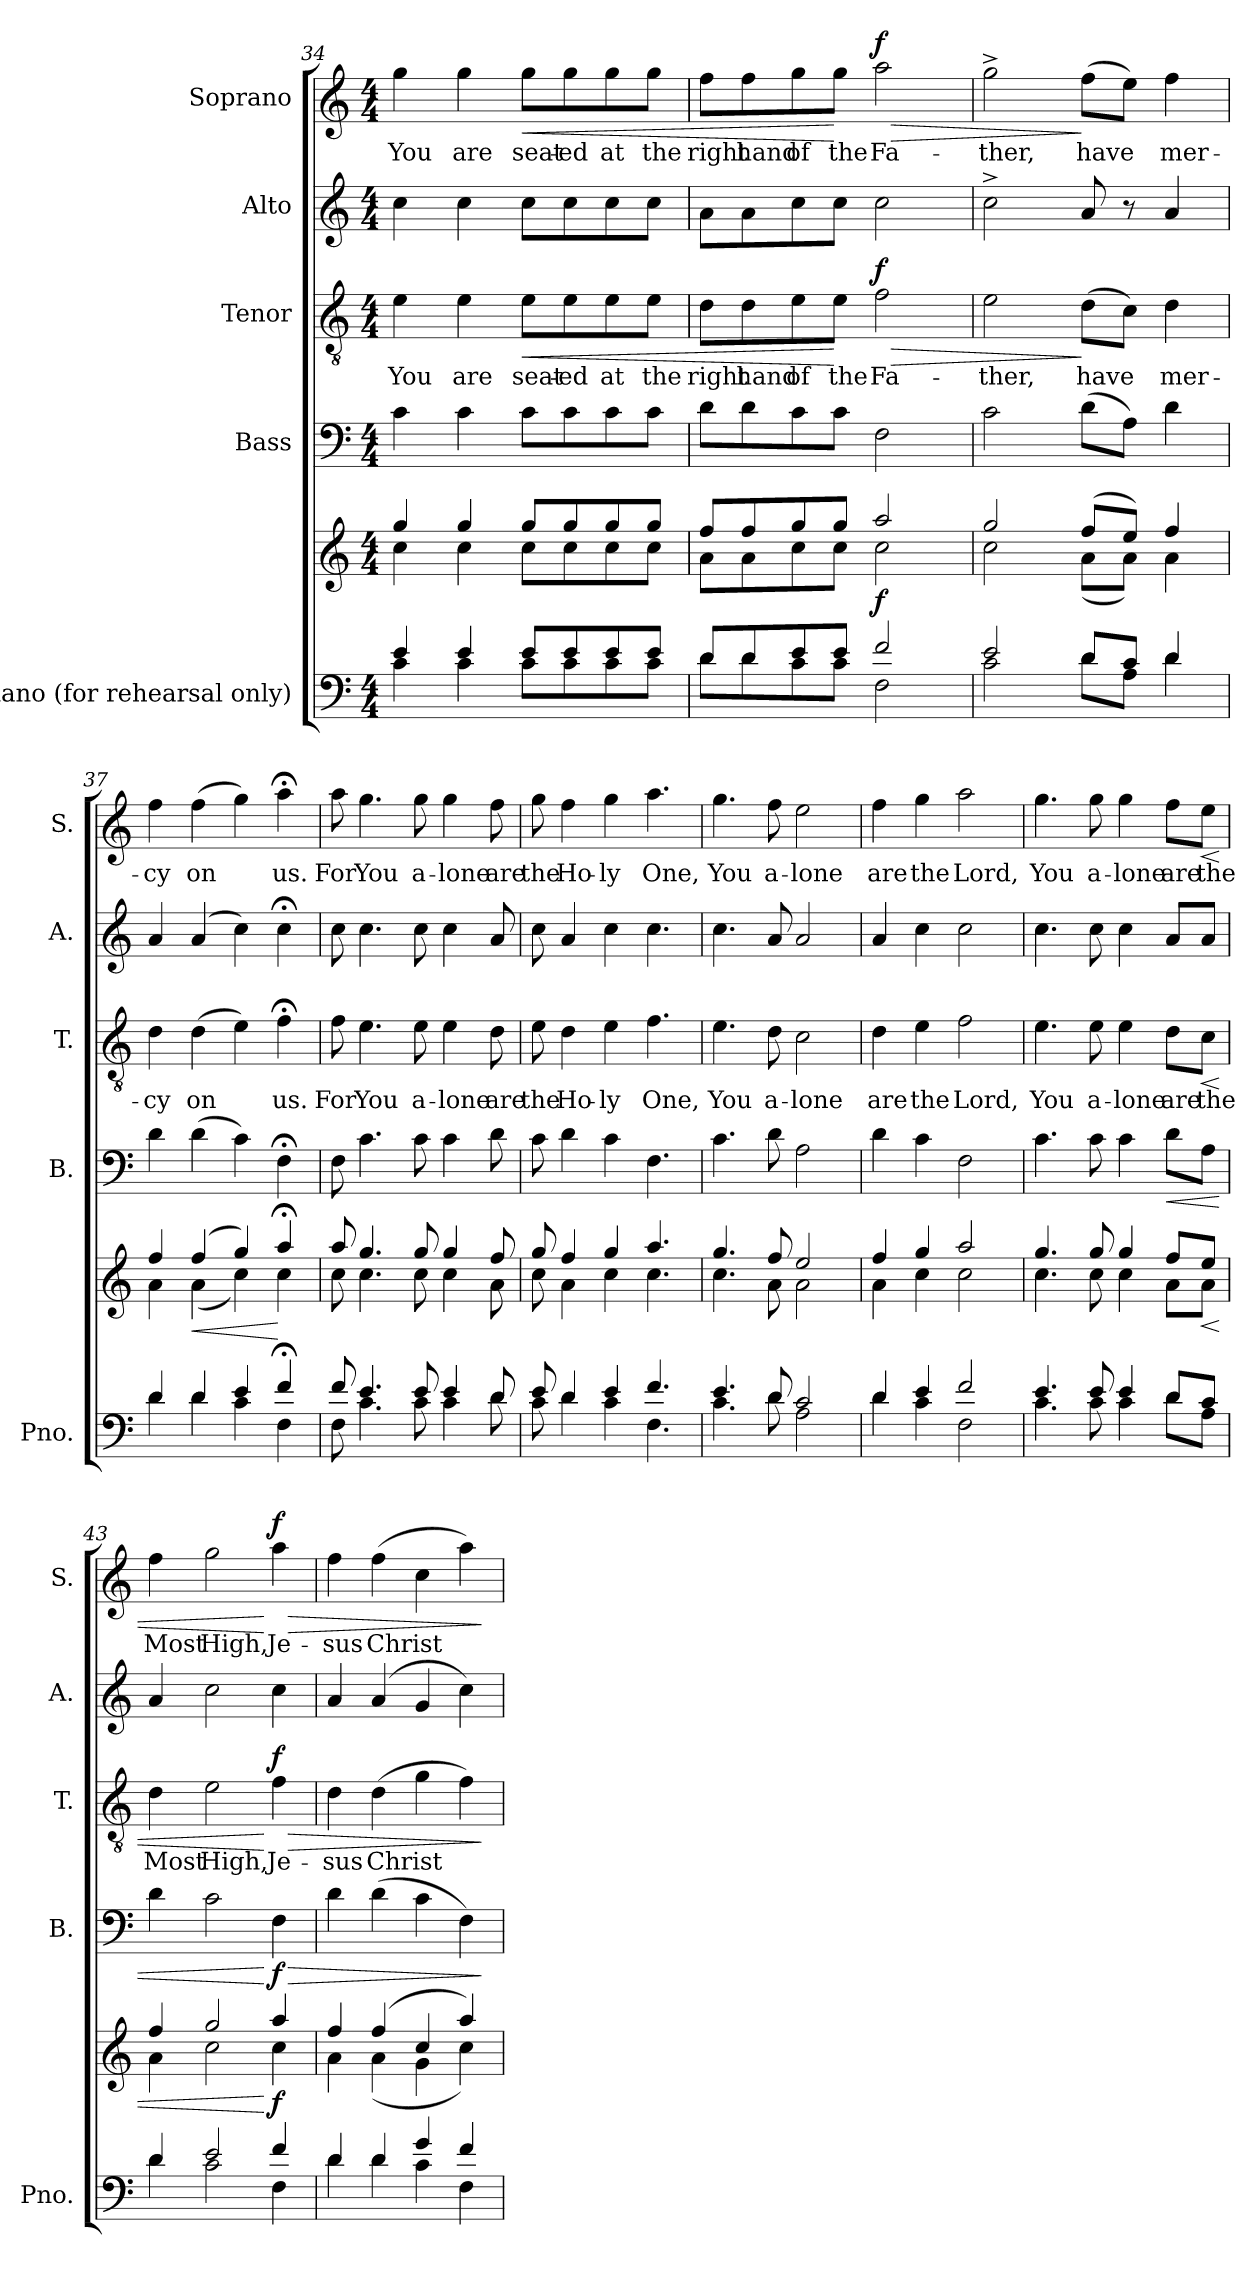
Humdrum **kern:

**kern	**kern	**dynam	**kern	**dynam	**kern	**text	**dynam	**kern	**kern	**text	**dynam
*part5	*part5	*part5	*part4	*part4	*part3	*part3	*part3	*part2	*part1	*part1	*part1
*staff6	*staff5	*staff5/6	*staff4	*staff4	*staff3	*staff3	*staff3	*staff2	*staff1	*staff1	*staff1
*I"Piano (for  rehearsal  only)	*	*	*I"Bass	*	*I"Tenor	*	*	*I"Alto	*I"Soprano	*	*
*I'Pno.	*	*	*I'B.	*	*I'T.	*	*	*I'A.	*I'S.	*	*
*clefF4	*clefG2	*	*clefF4	*	*clefGv2	*	*	*clefG2	*clefG2	*	*
*k[]	*k[]	*	*k[]	*	*k[]	*	*	*k[]	*k[]	*	*
*M4/4	*M4/4	*	*M4/4	*	*M4/4	*	*	*M4/4	*M4/4	*	*
=34	=34	=34	=34	=34	=34	=34	=34	=34	=34	=34	=34
*^	*^	*	*	*	*	*	*	*	*	*	*
!	!	!	!	!	!	!	!	!LO:LY:b	!	!	!	!LO:LY:b	!
4e/	4c\	4gg/	4cc\	.	4c\	.	4e\	You	.	4cc\	4gg\	You	.
!	!	!	!	!	!	!	!	!LO:LY:b	!	!	!	!LO:LY:b	!
4e/	4c\	4gg/	4cc\	.	4c\	.	4e\	are	.	4cc\	4gg\	are	.
!	!	!	!	!	!	!	!	!LO:LY:b	!LO:HP:b	!	!	!LO:LY:b	!LO:HP:b
8e/L	8c\L	8gg/L	8cc\L	.	8c\L	.	8e\L	seat-	<	8cc\L	8gg\L	seat-	<
!	!	!	!	!	!	!	!	!LO:LY:b	!	!	!	!LO:LY:b	!
8e/	8c\	8gg/	8cc\	.	8c\	.	8e\	-ed	.	8cc\	8gg\	-ed	.
!	!	!	!	!	!	!	!	!LO:LY:b	!	!	!	!LO:LY:b	!
8e/	8c\	8gg/	8cc\	.	8c\	.	8e\	at	.	8cc\	8gg\	at	.
!	!	!	!	!	!	!	!	!LO:LY:b	!	!	!	!LO:LY:b	!
8e/J	8c\J	8gg/J	8cc\J	.	8c\J	.	8e\J	the	.	8cc\J	8gg\J	the	.
=35	=35	=35	=35	=35	=35	=35	=35	=35	=35	=35	=35	=35	=35
!	!	!	!	!	!	!	!	!LO:LY:b	!	!	!	!LO:LY:b	!
8d/L	8d\L	8ff/L	8a\L	.	8d\L	.	8d\L	right	.	8a\L	8ff\L	right	.
!	!	!	!	!	!	!	!	!LO:LY:b	!	!	!	!LO:LY:b	!
8d/	8d\	8ff/	8a\	.	8d\	.	8d\	hand	.	8a\	8ff\	hand	.
!	!	!	!	!	!	!	!	!LO:LY:b	!	!	!	!LO:LY:b	!
8e/	8c\	8gg/	8cc\	.	8c\	.	8e\	of	.	8cc\	8gg\	of	.
!	!	!	!	!	!	!	!	!LO:LY:b	!	!	!	!LO:LY:b	!
8e/J	8c\J	8gg/J	8cc\J	.	8c\J	.	8e\J	the	[	8cc\J	8gg\J	the	[
!	!	!	!	!LO:DY:b	!	!	!	!LO:LY:b	!LO:HP:b	!	!	!LO:LY:b	!LO:HP:b
!	!	!	!	!	!	!	!	!	!LO:DY:n=1:a	!	!	!	!LO:DY:n=1:a
2f/	2F\	2aa/	2cc\	f	2F\	.	2f\	Fa-	> f	2cc\	2aa\	Fa-	> f
=36	=36	=36	=36	=36	=36	=36	=36	=36	=36	=36	=36	=36	=36
!	!	!	!	!	!	!	!	!LO:LY:b	!	!	!	!LO:LY:b	!
2e/	2c\	2gg/	2cc\	.	2c\	.	2e\	-ther,	.	2cc^\	2gg^\	-ther,	.
!	!	!	!	!	!	!	!	!LO:LY:b	!	!	!	!LO:LY:b	!
8d/L	8d\L	(>8ff/L	(<8a\L	.	(>8d\L	.	(>8d\L	have	]	8a/	(>8ff\L	have	]
8c/J	8A\J	8ee/J)	8a\J)	.	8A\J)	.	8c\J)	.	.	8r	8ee\J)	.	.
!	!	!	!	!	!	!	!	!LO:LY:b	!	!	!	!LO:LY:b	!
4d/	4d\	4ff/	4a\	.	4d\	.	4d\	mer-	.	4a/	4ff\	mer-	.
=37	=37	=37	=37	=37	=37	=37	=37	=37	=37	=37	=37	=37	=37
!	!	!	!	!	!	!	!	!LO:LY:b	!	!	!	!LO:LY:b	!
4d/	4d\	4ff/	4a\	.	4d\	.	4d\	-cy	.	4a/	4ff\	-cy	.
!	!	!	!	!LO:HP:b	!	!	!	!LO:LY:b	!	!	!	!LO:LY:b	!
4d/	4d\	(>4ff/	(<4a\	<	(>4d\	.	(>4d\	-on	.	(>4a/	(>4ff\	-on	.
4e/	4c\	4gg/)	4cc\)	.	4c\)	.	4e\)	.	.	4cc\)	4gg\)	.	.
!	!	!	!	!	!	!	!	!LO:LY:b	!	!	!	!LO:LY:b	!
4f;</	4F\	4aa;</	4cc\	[	4F;<\	.	4f;<\	us.	.	4cc;<\	4aa;<\	us.	.
!!LO:PB:g=z
=38	=38	=38	=38	=38	=38	=38	=38	=38	=38	=38	=38	=38	=38
!	!	!	!	!	!	!	!	!LO:LY:b	!	!	!	!LO:LY:b	!
8f/	8F\	8aa/	8cc\	.	8F\	.	8f\	For	.	8cc\	8aa\	For	.
!	!	!	!	!	!	!	!	!LO:LY:b	!	!	!	!LO:LY:b	!
4.e/	4.c\	4.gg/	4.cc\	.	4.c\	.	4.e\	You	.	4.cc\	4.gg\	You	.
!	!	!	!	!	!	!	!	!LO:LY:b	!	!	!	!LO:LY:b	!
8e/	8c\	8gg/	8cc\	.	8c\	.	8e\	a-	.	8cc\	8gg\	a-	.
!	!	!	!	!	!	!	!	!LO:LY:b	!	!	!	!LO:LY:b	!
4e/	4c\	4gg/	4cc\	.	4c\	.	4e\	-lone	.	4cc\	4gg\	-lone	.
!	!	!	!	!	!	!	!	!LO:LY:b	!	!	!	!LO:LY:b	!
8d/	8d\	8ff/	8a\	.	8d\	.	8d\	are	.	8a/	8ff\	are	.
=39	=39	=39	=39	=39	=39	=39	=39	=39	=39	=39	=39	=39	=39
!	!	!	!	!	!	!	!	!LO:LY:b	!	!	!	!LO:LY:b	!
8e/	8c\	8gg/	8cc\	.	8c\	.	8e\	the	.	8cc\	8gg\	the	.
!	!	!	!	!	!	!	!	!LO:LY:b	!	!	!	!LO:LY:b	!
4d/	4d\	4ff/	4a\	.	4d\	.	4d\	Ho-	.	4a/	4ff\	Ho-	.
!	!	!	!	!	!	!	!	!LO:LY:b	!	!	!	!LO:LY:b	!
4e/	4c\	4gg/	4cc\	.	4c\	.	4e\	-ly	.	4cc\	4gg\	-ly	.
!	!	!	!	!	!	!	!	!LO:LY:b	!	!	!	!LO:LY:b	!
4.f/	4.F\	4.aa/	4.cc\	.	4.F\	.	4.f\	One,	.	4.cc\	4.aa\	One,	.
=40	=40	=40	=40	=40	=40	=40	=40	=40	=40	=40	=40	=40	=40
!	!	!	!	!	!	!	!	!LO:LY:b	!	!	!	!LO:LY:b	!
4.e/	4.c\	4.gg/	4.cc\	.	4.c\	.	4.e\	You	.	4.cc\	4.gg\	You	.
!	!	!	!	!	!	!	!	!LO:LY:b	!	!	!	!LO:LY:b	!
8d/	8d\	8ff/	8a\	.	8d\	.	8d\	a-	.	8a/	8ff\	a-	.
!	!	!	!	!	!	!	!	!LO:LY:b	!	!	!	!LO:LY:b	!
2c/	2A\	2ee/	2a\	.	2A\	.	2c\	-lone	.	2a/	2ee\	-lone	.
=41	=41	=41	=41	=41	=41	=41	=41	=41	=41	=41	=41	=41	=41
!	!	!	!	!	!	!	!	!LO:LY:b	!	!	!	!LO:LY:b	!
4d/	4d\	4ff/	4a\	.	4d\	.	4d\	are	.	4a/	4ff\	are	.
!	!	!	!	!	!	!	!	!LO:LY:b	!	!	!	!LO:LY:b	!
4e/	4c\	4gg/	4cc\	.	4c\	.	4e\	the	.	4cc\	4gg\	the	.
!	!	!	!	!	!	!	!	!LO:LY:b	!	!	!	!LO:LY:b	!
2f/	2F\	2aa/	2cc\	.	2F\	.	2f\	Lord,	.	2cc\	2aa\	Lord,	.
=42	=42	=42	=42	=42	=42	=42	=42	=42	=42	=42	=42	=42	=42
!	!	!	!	!	!	!	!	!LO:LY:b	!	!	!	!LO:LY:b	!
4.e/	4.c\	4.gg/	4.cc\	.	4.c\	.	4.e\	You	.	4.cc\	4.gg\	You	.
!	!	!	!	!	!	!	!	!LO:LY:b	!	!	!	!LO:LY:b	!
8e/	8c\	8gg/	8cc\	.	8c\	.	8e\	a-	.	8cc\	8gg\	a-	.
!	!	!	!	!	!	!	!	!LO:LY:b	!	!	!	!LO:LY:b	!
4e/	4c\	4gg/	4cc\	.	4c\	.	4e\	-lone	.	4cc\	4gg\	-lone	.
!	!	!	!	!	!	!LO:HP:b	!	!LO:LY:b	!	!	!	!LO:LY:b	!
8d/L	8d\L	8ff/L	8a\L	.	8d\L	<	8d\L	are	.	8a/L	8ff\L	are	.
!	!	!	!	!LO:HP:b	!	!	!	!LO:LY:b	!LO:HP:b	!	!	!LO:LY:b	!LO:HP:b
8c/J	8A\J	8ee/J	8a\J	<	8A\J	.	8c\J	the	<	8a/J	8ee\J	the	<
=43	=43	=43	=43	=43	=43	=43	=43	=43	=43	=43	=43	=43	=43
!	!	!	!	!	!	!	!	!LO:LY:b	!	!	!	!LO:LY:b	!
4d/	4d\	4ff/	4a\	.	4d\	.	4d\	-Most	.	4a/	4ff\	-Most	.
!	!	!	!	!	!	!	!	!LO:LY:b	!	!	!	!LO:LY:b	!
2e/	2c\	2gg/	2cc\	.	2c\	.	2e\	High,	.	2cc\	2gg\	High,	.
!	!	!	!	!LO:DY:n=1:b	!	!LO:HP:n=1:b	!	!LO:LY:b	!LO:HP:n=1:b	!	!	!LO:LY:b	!LO:HP:n=1:b
!	!	!	!	!	!	!LO:DY:n=1:b	!	!	!LO:DY:n=1:a	!	!	!	!LO:DY:n=1:a
4f/	4F\	4aa/	4cc\	[ f	4F\	[ > f	4f\	Je-	[ > f	4cc\	4aa\	Je-	[ > f
!!LO:LB:g=z
=44	=44	=44	=44	=44	=44	=44	=44	=44	=44	=44	=44	=44	=44
!	!	!	!	!	!	!	!	!LO:LY:b	!	!	!	!LO:LY:b	!
4d/	4d\	4ff/	4a\	.	4d\	.	4d\	-sus	.	4a/	4ff\	-sus	.
!	!	!	!	!	!	!	!	!LO:LY:b	!	!	!	!LO:LY:b	!
4d/	4d\	(>4ff/	(<4a\	.	(>4d\	.	(>4d\	-Christ	.	(>4a/	(>4ff\	-Christ	.
4g/	4c\	4cc/	4g\	.	4c\	.	4g\	.	.	4g/	4cc\	.	.
4f/	4F\	4aa/)	4cc\)	.	4F\)	.	4f\)	.	.	4cc\)	4aa\)	.	.
*v	*v	*	*	*	*	*	*	*	*	*	*	*	*
*	*v	*v	*	*	*	*	*	*	*	*	*	*
.	.	.	.	]	.	.	]	.	.	.	]
=	=	=	=	=	=	=	=	=	=	=	=
*-	*-	*-	*-	*-	*-	*-	*-	*-	*-	*-	*-
